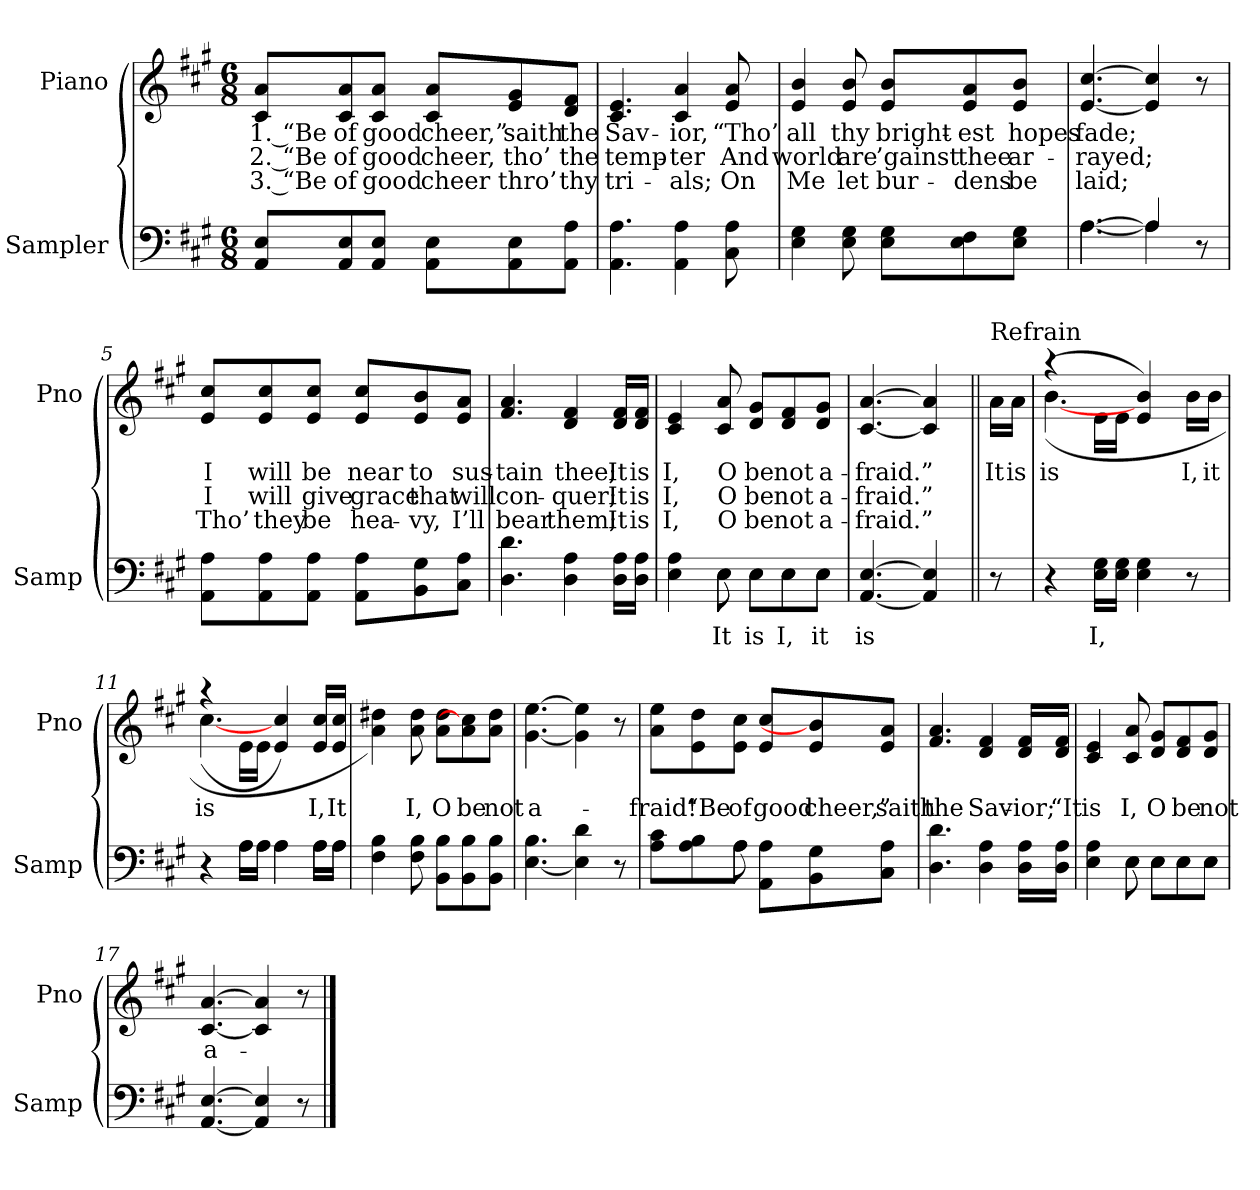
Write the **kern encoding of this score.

**kern	**text	**kern	**text	**text	**text
*part2	*part2	*part1	*part1	*part1	*part1
*staff2	*staff2	*staff1	*staff1	*staff1	*staff1
*I"Sampler	*	*I"Piano	*	*	*
*I'Samp	*	*I'Pno	*	*	*
*clefF4	*	*clefG2	*	*	*
*k[f#c#g#]	*	*k[f#c#g#]	*	*	*
*A:	*	*A:	*	*	*
*M6/8	*	*M6/8	*	*	*
=1	=1	=1	=1	=1	=1
8AA/ 8E/L	.	8c#/ 8a/L	1. “Be	2. “Be	3. “Be
8AA/ 8E/	.	8c#/ 8a/	of	of	of
8AA/ 8E/J	.	8c#/ 8a/J	good	good	good
8AA\ 8E\L	.	8c#/ 8a/L	cheer,”	cheer,	cheer
8AA\ 8E\	.	8e/ 8g#/	saith	tho’	thro’
8AA\ 8A\J	.	8d/ 8f#/J	the	the	thy
=2	=2	=2	=2	=2	=2
4.AA 4.A	.	4.c# 4.e	Sav-	temp-	tri-
4AA 4A	.	4c# 4a	-ior,	-ter	-als;
8C# 8A	.	8e 8a	“Tho’	And	On
=3	=3	=3	=3	=3	=3
4E 4G#	.	4e 4b	all	world	Me
8E 8G#	.	8e 8b	thy	are	let
8E\ 8G#\L	.	8e/ 8b/L	bright-	’gainst	bur-
8E\ 8F#\	.	8e/ 8a/	-est	thee	-dens
8E\ 8G#\J	.	8e/ 8b/J	hopes	ar-	be
=4	=4	=4	=4	=4	=4
*^	*	*	*	*	*
[4.A\	[4.A	.	[4.e [4.cc#	fade;	-rayed;	laid;
4A/]	4A]	.	4e] 4cc#]	.	.	.
8r	8ryy	.	8r	.	.	.
*v	*v	*	*	*	*	*
=5	=5	=5	=5	=5	=5
8AA\ 8A\L	.	8e/ 8cc#/L	I	I	Tho’
8AA\ 8A\	.	8e/ 8cc#/	will	will	they
8AA\ 8A\J	.	8e/ 8cc#/J	be	give	be
8AA\ 8A\L	.	8e/ 8cc#/L	near	grace	hea-
8BB\ 8G#\	.	8e/ 8b/	to	that	-vy,
8C#\ 8A\J	.	8e/ 8a/J	sus-	will	I’ll
=6	=6	=6	=6	=6	=6
4.D 4.d	.	4.f# 4.a	-tain	con-	bear
4D 4A	.	4d 4f#	thee;	-quer;	them;
16D\ 16A\LL	.	16d/ 16f#/LL	It	It	It
16D\ 16A\JJ	.	16d/ 16f#/JJ	is	is	is
=7	=7	=7	=7	=7	=7
*^	*	*	*	*	*
4E 4A	4ryy	.	4c# 4e	I,	I,	I,
8E\	8E	It	8c# 8a	O	O	O
8E\L	8E\L	is	8d/ 8g#/L	be	be	be
8E\	8E\	I,	8d/ 8f#/	not	not	not
8E\J	8E\J	it	8d/ 8g#/J	a-	a-	a-
*v	*v	*	*	*	*	*
=8	=8	=8	=8	=8	=8
[4.AA [4.E	is	[4.c# [4.a	-fraid.”	-fraid.”	-fraid.”
4AA] 4E]	.	4c#] 4a]	.	.	.
=9||	=9||	=9||	=9||	=9||	=9||
!	!	!LO:TX:t=Refrain	!	!	!
8r	.	16a\LL	It	.	.
.	.	16a\JJ	is	.	.
=10	=10	=10	=10	=10	=10
*	*	*^	*	*	*
4r	.	(4r	([4.b	is	.	.
16E\ 16G#\LL	I,	16e\LL	.	.	.	.
16E\ 16G#\JJ	.	16e\JJ	.	.	.	.
4E 4G#	.	4e 4b)	4.ryy	.	.	.
8r	.	16b\LL	.	I,	.	.
.	.	16b\JJ	.	it	.	.
=11	=11	=11	=11	=11	=11	=11
*^	*	*	*	*	*	*
4r	4ryy	.	4r	([4.cc#	is	.	.
16A\LL	16A\LL	.	16e\LL	.	.	.	.
16A\JJ	16A\JJ	.	16e\JJ	.	.	.	.
4A\	4A	.	4e 4cc#)	4.ryy	.	.	.
16A\LL	16A\LL	.	16e/ 16cc#/LL	.	I,	.	.
16A\JJ	16A\JJ	.	16e/ 16cc#/JJ	.	It	.	.
*v	*v	*	*	*	*	*	*
*	*	*v	*v	*	*	*
=12	=12	=12	=12	=12	=12
4F# 4B	.	4a 4dd#X)	.	.	.
8F# 8B	.	8a 8dd#	I,	.	.
8BB\ 8B\L	.	8a\ 8dd#\L	O	.	.
8BB\ 8B\	.	8a\ 8cc#]\	be	.	.
8BB\ 8B\J	.	8a\ 8dd#\J	not	.	.
=13	=13	=13	=13	=13	=13
[4.E 4.B	.	[4.g# [4.ee	a-	.	.
4E] 4d	.	4g#] 4ee]	.	.	.
8r	.	8r	.	.	.
=14	=14	=14	=14	=14	=14
*^	*	*	*	*	*
8A\ 8c#\L	4ryy	.	8a\ 8ee\L	-fraid!	.	.
8A\ 8B\	.	.	8e\ 8dd\	“Be	.	.
8A\J	8A	.	8e\ 8cc#\J	of	.	.
8AA\ 8A\L	4.ryy	.	8e/ 8cc#/L	good	.	.
8BB\ 8G#\	.	.	8e/ 8b]/	cheer,”	.	.
8C#\ 8A\J	.	.	8e/ 8a/J	saith	.	.
*v	*v	*	*	*	*	*
=15	=15	=15	=15	=15	=15
4.D 4.d	.	4.f# 4.a	the	.	.
4D 4A	.	4d 4f#	Sav-	.	.
16D\ 16A\LL	.	16d/ 16f#/LL	-ior;	.	.
16D\ 16A\JJ	.	16d/ 16f#/JJ	“It	.	.
=16	=16	=16	=16	=16	=16
*^	*	*	*	*	*
4E 4A	4ryy	.	4c# 4e	is	.	.
8E\	8E	.	8c# 8a	I,	.	.
8E\L	8E\L	.	8d/ 8g#/L	O	.	.
8E\	8E\	.	8d/ 8f#/	be	.	.
8E\J	8E\J	.	8d/ 8g#/J	not	.	.
*v	*v	*	*	*	*	*
=17	=17	=17	=17	=17	=17
[4.AA/ [4.E/	.	[4.c# [4.a	a-	.	.
4AA/] 4E/]	.	4c#] 4a]	.	.	.
8r	.	8r	.	.	.
==	==	==	==	==	==
*-	*-	*-	*-	*-	*-
